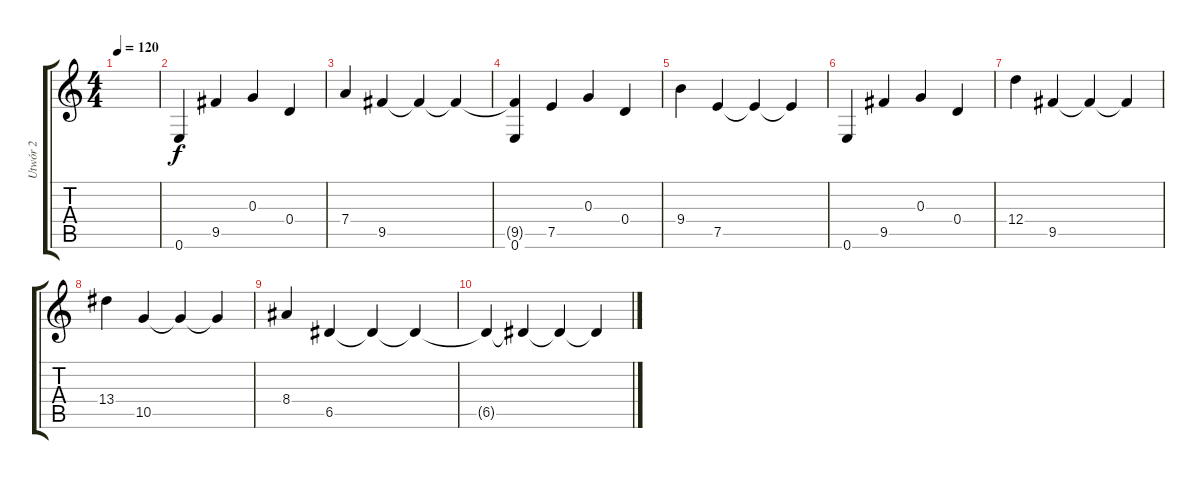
\track ("Utwór 2" "Utwór 2") {instrument electricguitarclean}
\staff {score tabs}
\tuning (E4 B3 G3 D3 A2 E2) {hide}
\ts (4 4)
\tempo 120
\clef g2
\ks c
|
0.6.4 9.5.4 0.3.4 0.4.4 |
7.4.4 9.5.4 9.5{t}.4 9.5{t}.4 |
(9.5{t} 0.6).4 7.5.4 0.3.4 0.4.4 |
9.4.4 7.5.4 7.5{t}.4 7.5{t}.4 |
0.6.4 9.5.4 0.3.4 0.4.4 |
12.4.4 9.5.4 9.5{t}.4 9.5{t}.4 |
13.4.4 10.5.4 10.5{t}.4 10.5{t}.4 |
8.4.4 6.5.4 6.5{t}.4 6.5{t}.4 |
6.5{t}.4 6.5{t}.4 6.5{t}.4 6.5{t}.4
